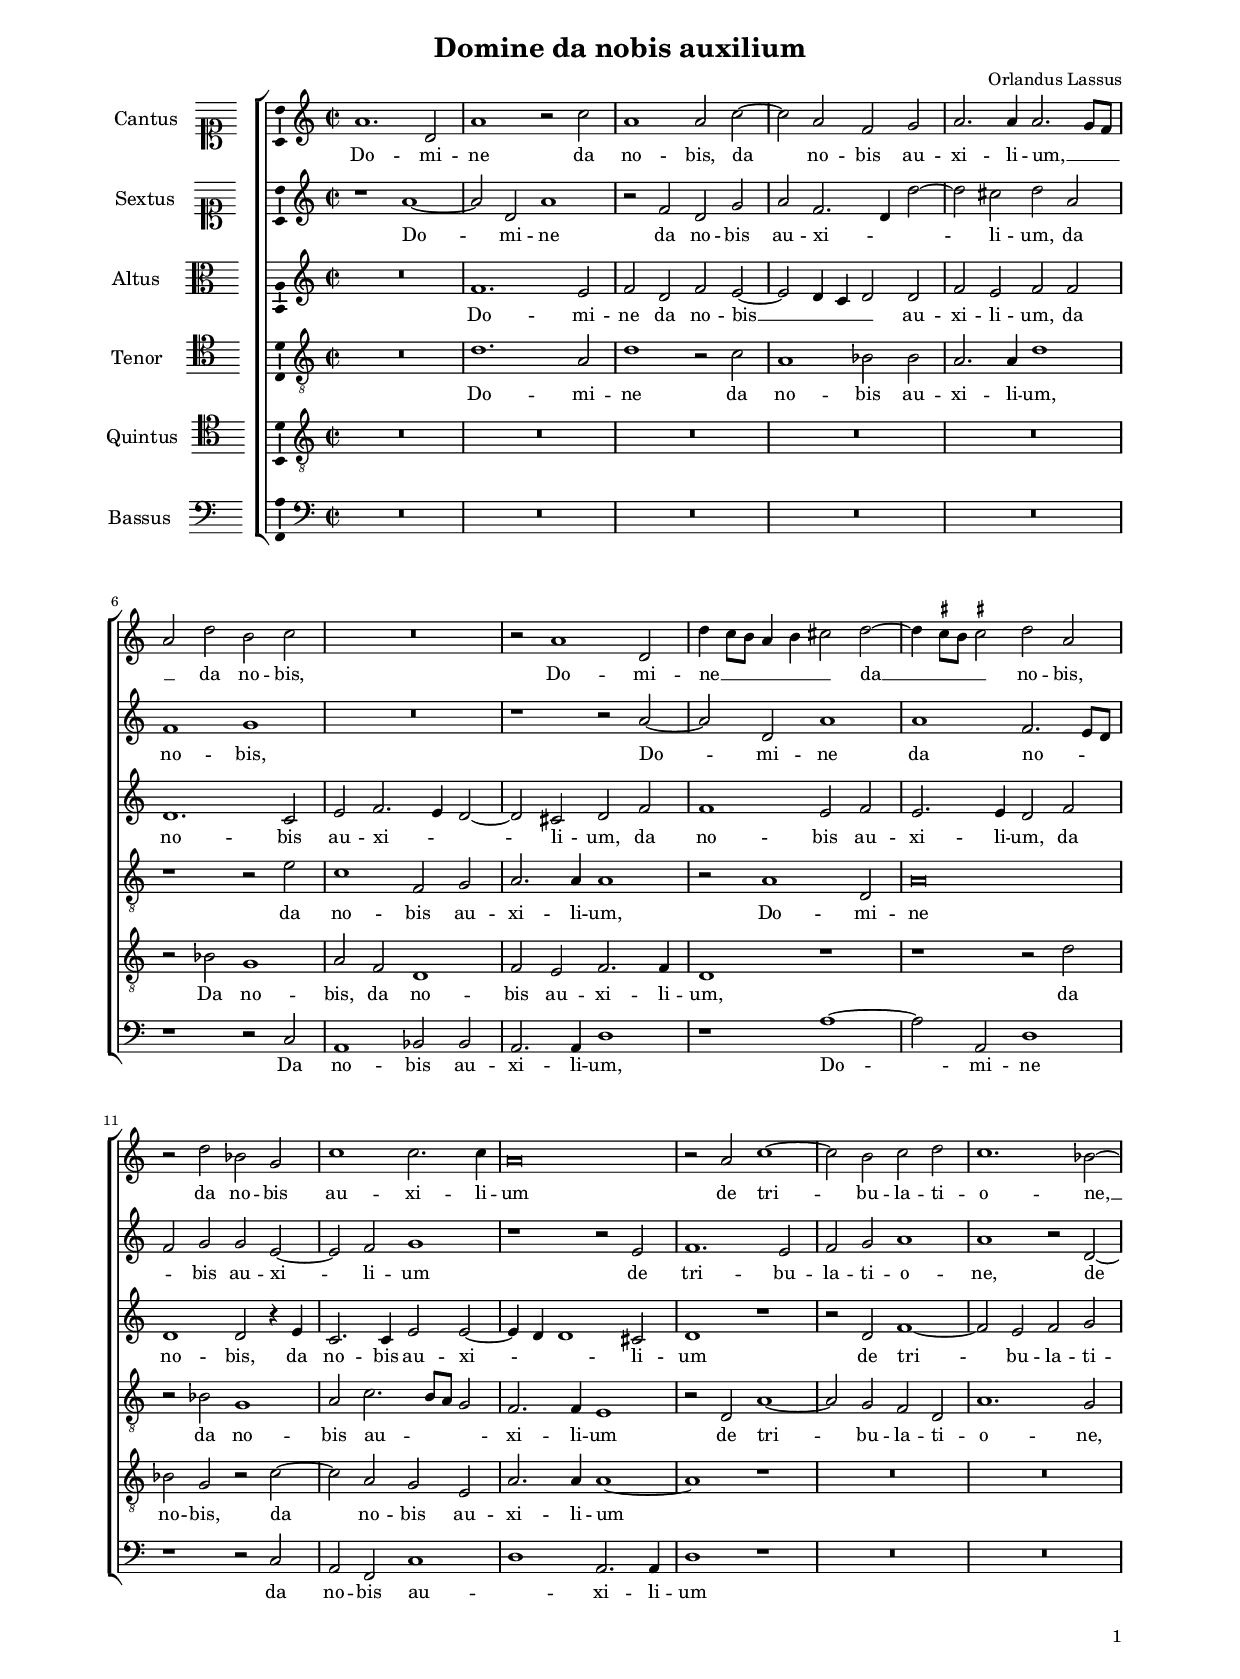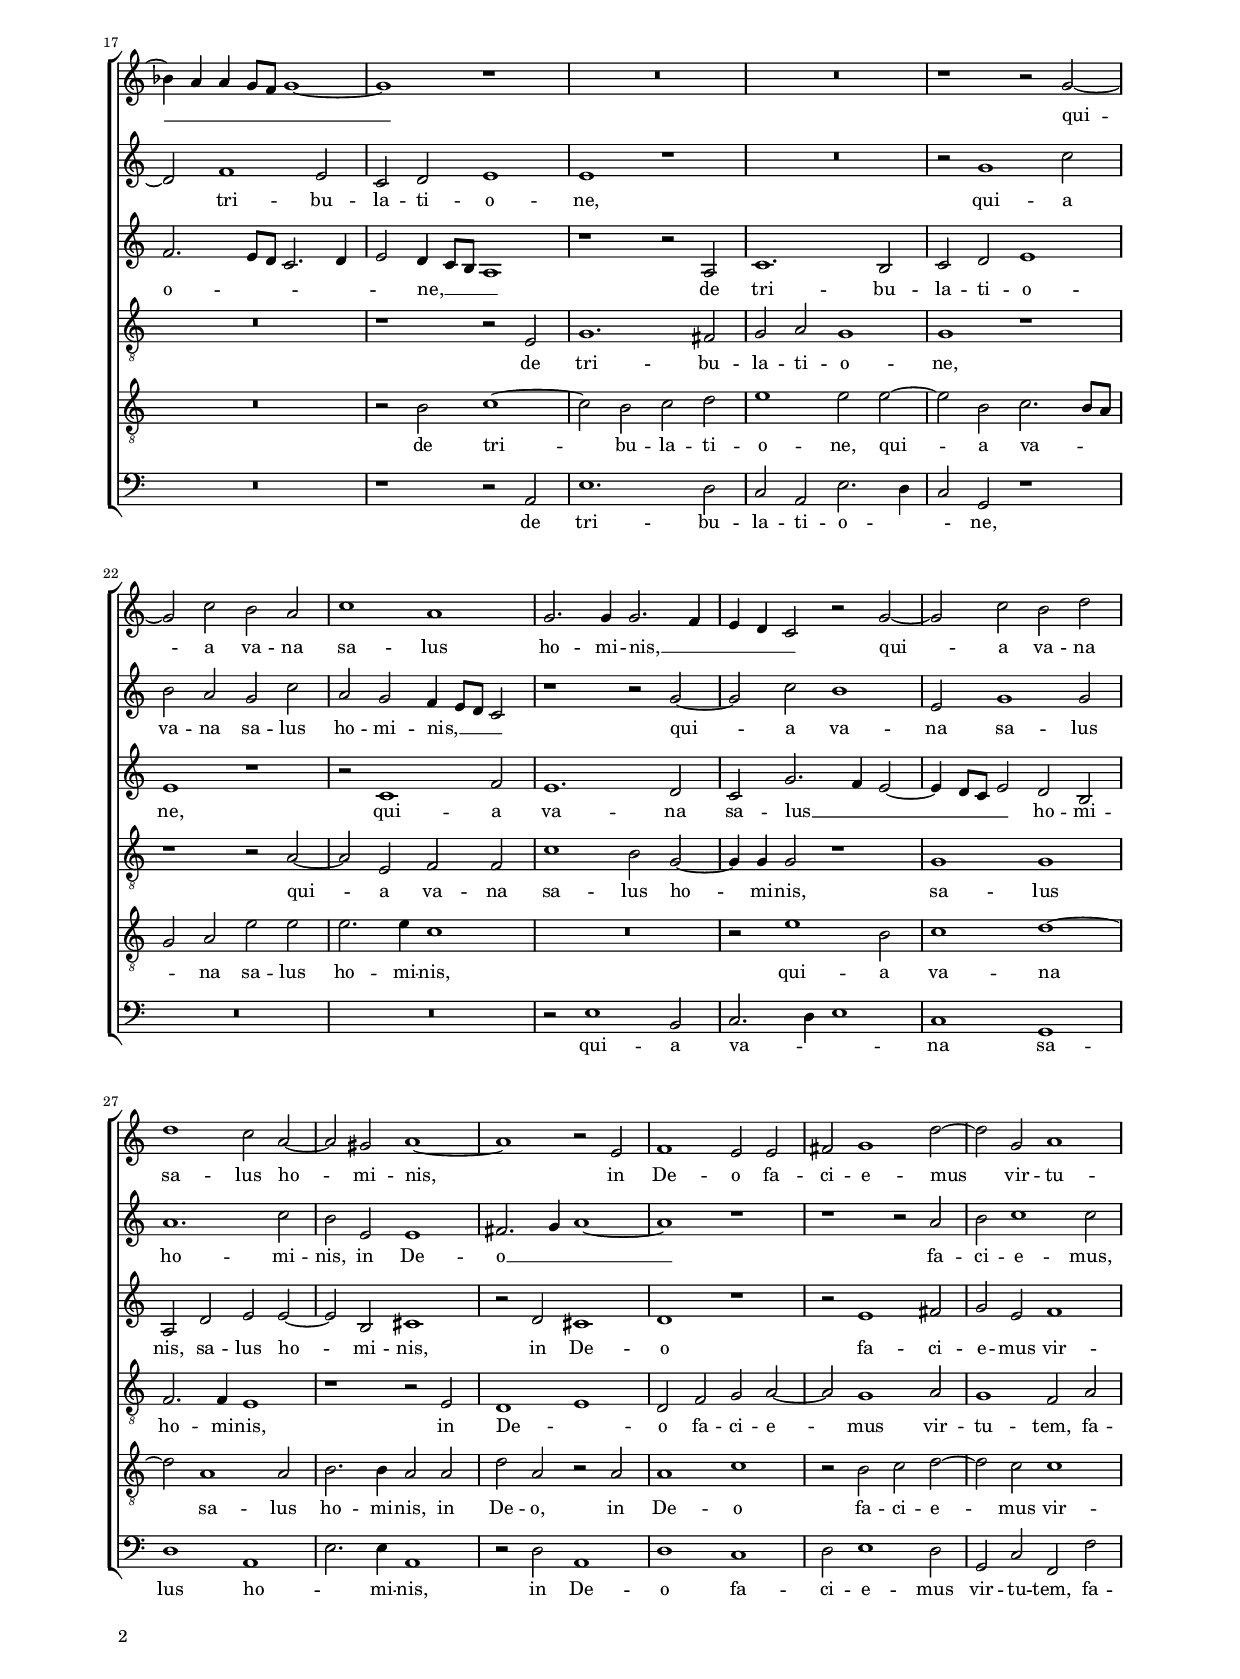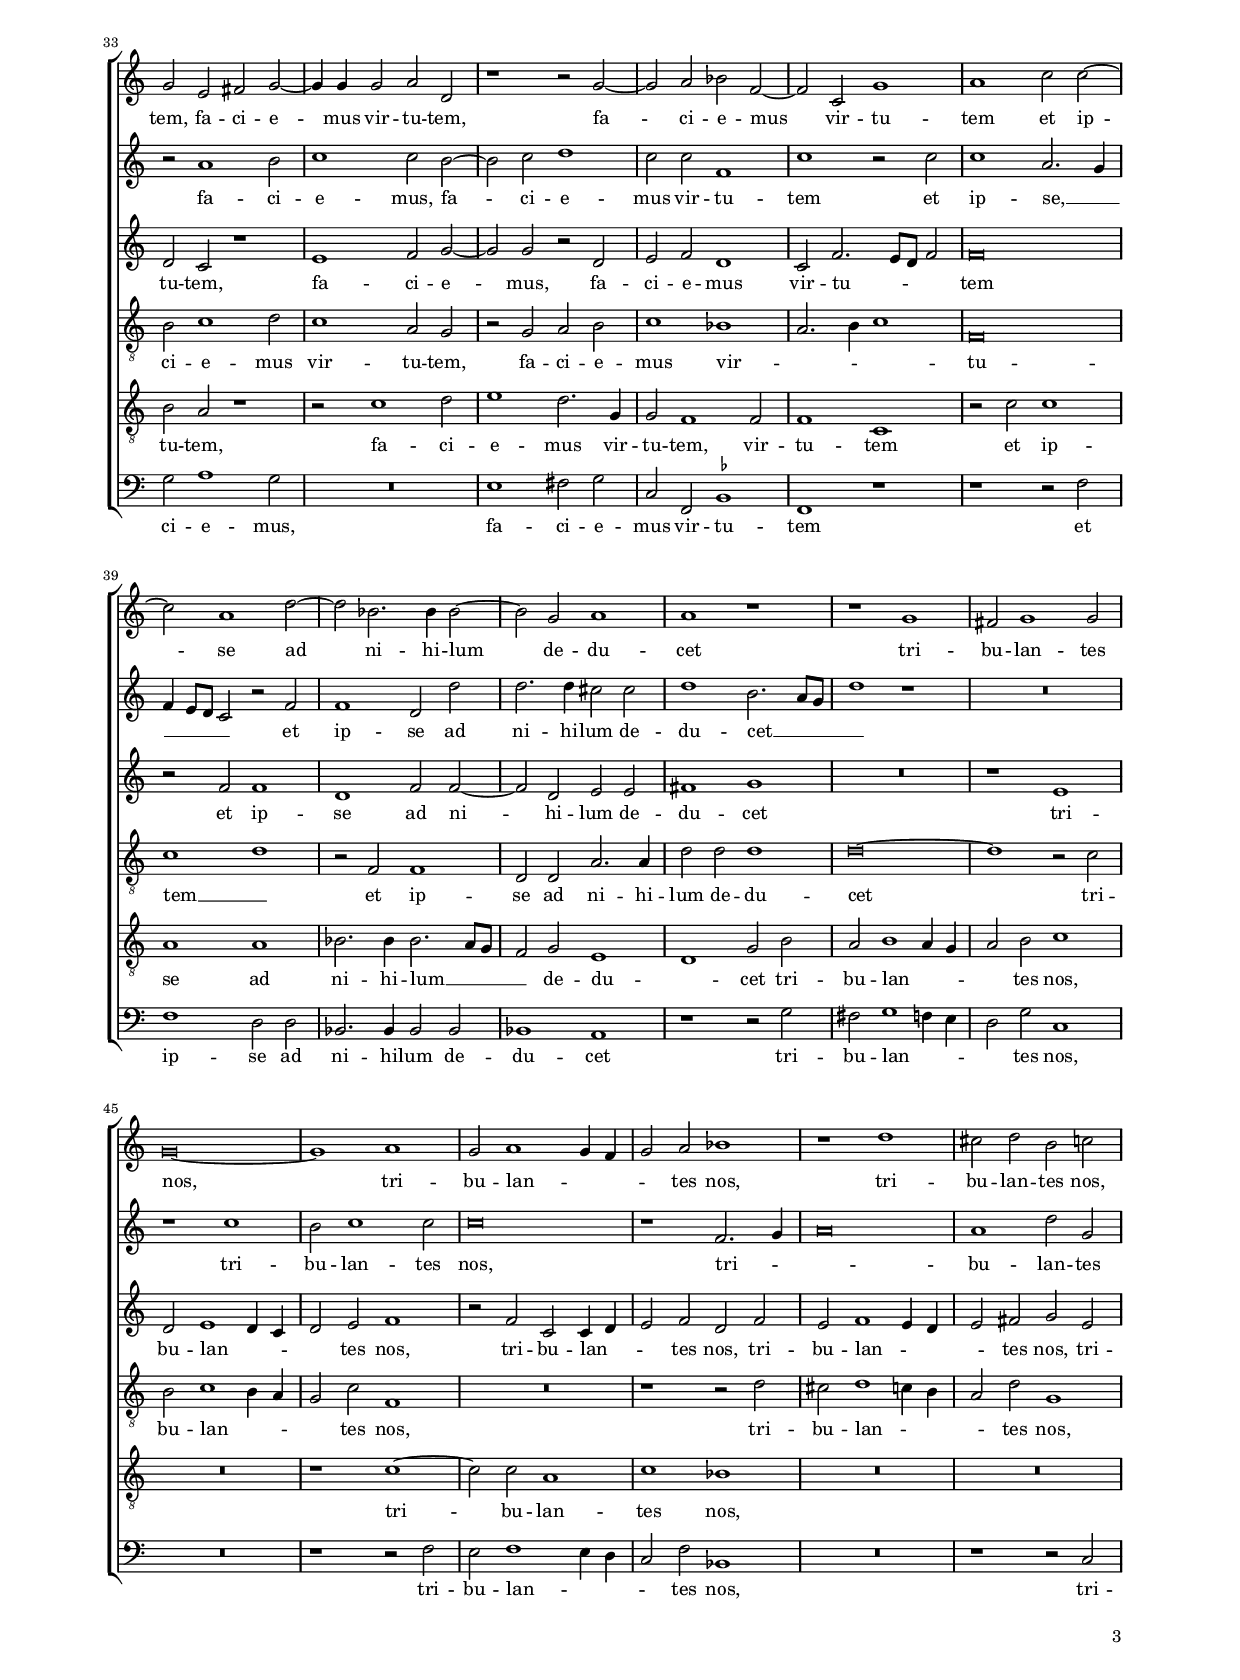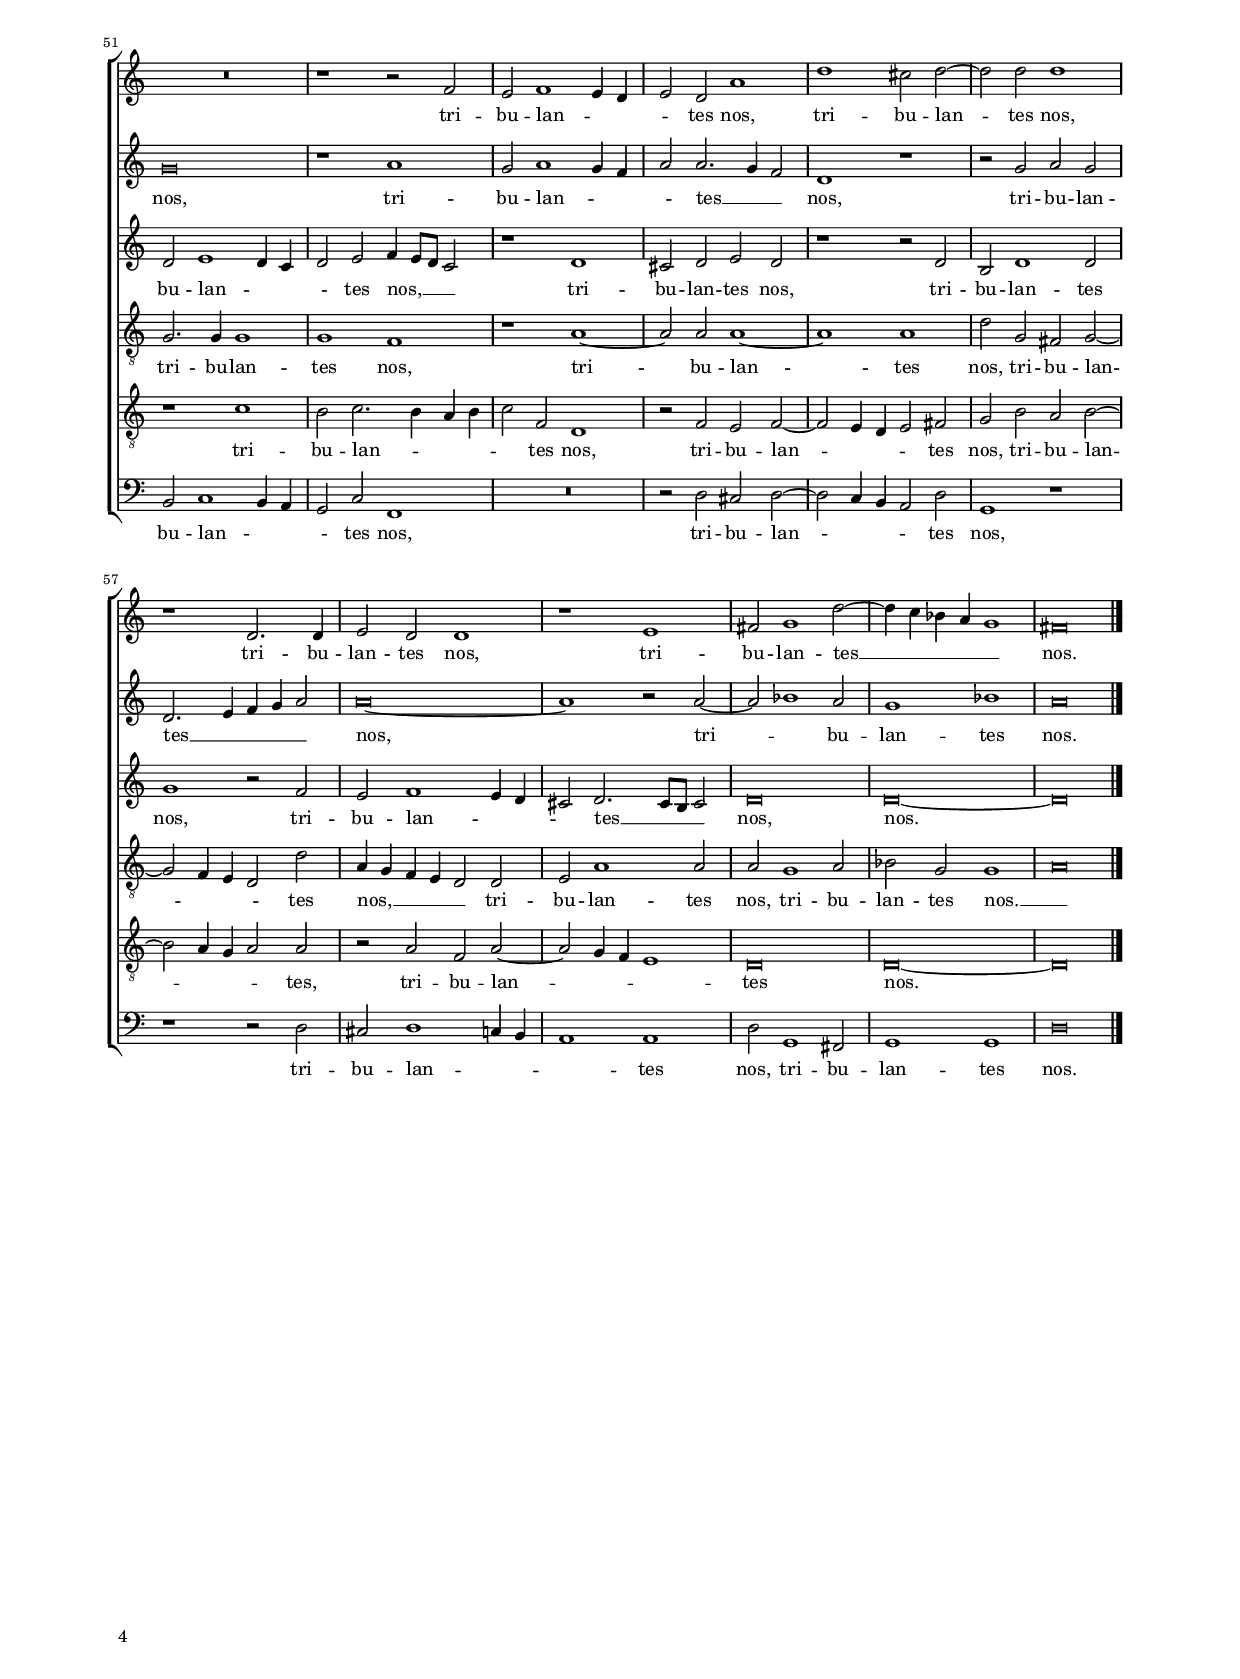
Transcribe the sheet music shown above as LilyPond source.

\header
{
  title="Domine da nobis auxilium"
  composer="Orlandus Lassus"
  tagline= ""
}

\version "2.24.1"
\include "deutsch.ly"
#(set-global-staff-size 15)
% #(set-default-paper-size "letter")
#(ly:set-option 'point-and-click #f)


\paper
	{
	top-margin = 1.5 \cm
	bottom-margin = 0.9 \cm
	left-margin = 2 \cm
	right-margin = 2 \cm
	ragged-bottom = ##f
	ragged-last-bottom = ##t
	print-page-number = ##f
	score-system-spacing = #'((basic-distance . 16) (minimum-distance . 14) (padding . 5) (strechability . 150))
	system-system-spacing = #'((basic-distance . 16) (minimum-distance . 14) (padding . 5) (strechability . 150))
	oddFooterMarkup=\markup   \fill-line { "" \fromproperty #'page:page-number-string }
	evenFooterMarkup=\markup  \fill-line { \fromproperty #'page:page-number-string "" }
	last-bottom-spacing = #'((basic-distance . 12) (minimum-distance . 7) (padding . 4))
%	systems-per-page = 3
%	min-systems-per-page = 3
	}


global = {
	\key c \major
	\time 2/2 \set Score.measureLength = #(ly:make-moment 2/1)
	\skip 1*2*62 \bar "|."
	}

ficta = { \once \set suggestAccidentals = ##t }
	
forget = #(define-music-function (music) (ly:music?) #{
	\accidentalStyle forget
	$music
	\accidentalStyle default
	#})


incipitcantus = \markup { \score {
	{
	\set Staff.instrumentName = \markup { \fontsize #1 "Cantus" }
	\key c \major
	\clef soprano
	s4 \bar ""
	}
	\layout  {
	raggedright = ##t
	indent = 1.6 \cm
	line-width = 2.5 \cm
	\context { \Staff \remove Time_signature_engraver }
	\override Staff.Clef.Y-extent = #'(0 . 0)
	}} \hspace #1 }


incipitsextus = \markup { \score {
	{
	\set Staff.instrumentName = \markup { \fontsize #1 "Sextus" }
	\key c \major
	\clef soprano
	s4 \bar ""
	}
	\layout  {
	raggedright = ##t
	indent = 1.6 \cm
	line-width = 2.5 \cm
	\context { \Staff \remove Time_signature_engraver }
	\override Staff.Clef.Y-extent = #'(0 . 0)
	}} \hspace #1 }
      
      
incipitaltus = \markup { \score {
	{
	\set Staff.instrumentName = \markup { \fontsize #1 "Altus" }
	\key c \major
	\clef alto
	s4 \bar ""
	}
	\layout  {
	raggedright = ##t
	indent = 1.6 \cm
	line-width = 2.5 \cm
	\context { \Staff \remove Time_signature_engraver }
	\override Staff.Clef.Y-extent = #'(0 . 0)
	}} \hspace #1 }


incipittenor = \markup { \score {
	{
	\set Staff.instrumentName = \markup { \fontsize #1 "Tenor" }
	\key c \major
	\clef tenor
	s4 \bar ""
	}
	\layout  {
	raggedright = ##t
	indent = 1.6 \cm
	line-width = 2.5 \cm
	\context { \Staff \remove Time_signature_engraver }
	\override Staff.Clef.Y-extent = #'(0 . 0)
	}} \hspace #1 }
      
      
incipitquintus = \markup { \score {
	{
	\set Staff.instrumentName = \markup { \fontsize #1 "Quintus" }
	\key c \major
	\clef tenor
	s4 \bar ""
	}
	\layout  {
	raggedright = ##t
	indent = 1.6 \cm
	line-width = 2.5 \cm
	\context { \Staff \remove Time_signature_engraver }
	\override Staff.Clef.Y-extent = #'(0 . 0)
	}} \hspace #1 }
      
      
incipitbassus = \markup { \score {
	{
	\set Staff.instrumentName = \markup { \fontsize #1 "Bassus" }
	\key c \major
	\clef bass
	s4 \bar ""
	}
	\layout  {
	raggedright = ##t
	indent = 1.6 \cm
	line-width = 2.5 \cm
	\context { \Staff \remove Time_signature_engraver }
	\override Staff.Clef.Y-extent = #'(0 . 0)
	}} \hspace #1 }


cantus =  \relative c''
	{
	a1. d,2
	a'1 r2 c
	a1 a2 c~
	c2 a f g
%5
	a2. a4 a2. g8 f |
	a2 d h c
	R\breve
	r2 a1 d,2
	d'4 c8 h a4 h cis2 d~
%10
	d4 \ficta cis8 h \ficta cis!2 d a |
	r2 d b g
	c1 c2. c4
	a\breve
	r2 a c1~
%15
	c2 h c d |
	c1. b2~
	b4 a a g8 f g1~
	g1 r
	R\breve
%20
	R\breve |
	r1 r2 g~ \break \noPageBreak
	g2 c h a
	c1 a
	g2. g4 g2. f4
%25
	e4 d c2 r g'~ |
	g2 c h d \break \noPageBreak
	d1 c2 a~
	a2 gis a1~
	a1 r2 e
%30
	f1 e2 e |
	fis2 g1 d'2~
	d2 g, a1 \pageBreak
	g2 e fis g~
	g4 g g2 a d,
%35
	r1 r2 g~ |
	g2 a b f~
	f2 c g'1
	a1 c2 c~ \break \noPageBreak
	c2 a1 d2~
%40
	d2 b2. b4 b2~ |
	b2 g a1
	a1 r
	r1 g
	fis2 g1 g2 \break \noPageBreak
%45
	g\breve~ |
	g1 a
	g2 a1 g4 f
	g2 a b1
	r1 d
%50
	cis2 d h c | \pageBreak
	R\breve
	r1 r2 f,
	e2 f1 e4 d
	e2 d a'1
%55
	d1 cis2 d~ |
	d2 d d1  \break \noPageBreak
	r1 d,2. d4
	e2 d d1
	r1 e
%60
	fis2 g1 d'2~ |
	d4 c b a g1
	fis\breve |
	}


sextus = \relative c''
	{
	r1 a~
	a2 d, a'1
	r2 f d g
	a2 f2. d4 d'2~
%5
	d2 cis d a |
	f1 g
	R\breve
	r1 r2 a~
	a2 d, a'1
%10
	a1 f2. e8 d |
	f2 g g e~
	e2 f g1
	r1 r2 e
	f1. e2
%15
	f2 g a1 |
	a1 r2 d,~
	d2 f1 e2
	c2 d e1
	e1 r
%20
	R\breve |
	r2 g1 c2
	h2 a g c
	a2 g f4 e8 d c2
	r1 r2 g'~
%25
	g2 c h1 |
	e,2 g1 g2
	a1. c2
	h2 e, e1
	fis2. g4 a1~
%30
	a1 r |
	r1 r2 a
	h2 c1 c2
	r2 a1 h2
	c1 c2 h~
%35
	h2 c d1 |
	c2 c f,1
	c'1 r2 c
	c1 a2. g4
	f4 e8 d c2 r f
%40
	f1 d2 d' |
	d2. d4 cis2 cis
	d1 h2. a8 g
	d'1 r
	R\breve
%45
	r1 c |
	h2 c1 c2
	c\breve
	r1 f,2. g4
	a\breve
%50
	a1 d2 g, |
	g\breve
	r1 a
	g2 a1 g4 f
	a2 a2. g4 f2
%55
	d1 r |
	r2 g a g
	d2. e4 f g a2
	a\breve~
	a1 r2 a~
%60
	a2 b1 a2 |
	g1 b
	a\breve |
	}


altus =  \relative c'
	{
	R\breve
	f1. e2
	f2 d f e~
	e2 d4 c d2 d
%5
	f2 e f f |
	d1. c2
	e2 f2. e4 d2~
	d2 cis d f
	f1 e2 f
%10
	e2. e4 d2 f |
	d1 d2 r4 e
	c2. c4 e2 e~
	e4 d d1 cis2
	d1 r
%15
	r2 d f1~ |
	f2 e f g
	f2. e8 d c2. d4
	e2 d4 c8 h a1
	r1 r2 a
%20
	c1. h2 |
	c2 d e1
	e1 r
	r2 c1 f2
	e1. d2
%25
	c2 g'2. f4 e2~ |
	e4 d8 c e2 d h
	a2 d e e~
	e2 h cis1
	r2 d cis1
%30
	d1 r |
	r2 e1 fis2
	g2 e f1
	d2 c r1
	e1 f2 g~
%35
	g2 g r d |
	e2 f d1
	c2 f2. e8 d f2
	f\breve
	r2 f f1
%40
	d1 f2 f~ |
	f2 d e e
	fis1 g
	R\breve
	r1 e
%45
	d2 e1 d4 c |
	d2 e f1
	r2 f c c4 d
	e2 f d f
	e2 f1 e4 d
%50
	e2 fis g e |
	d2 e1 d4 c
	d2 e f4 e8 d c2
	r1 d
	cis2 d e d
%55
	r1 r2 d |
	h2 d1 d2
	g1 r2 f
	e2 f1 e4 d
	cis2 d2. cis8 h cis2
%60
	d\breve |
	d\breve~
	d\breve |
	}


tenor =  \relative c'
	{
	R\breve
	d1. a2
	d1 r2 c
	a1 b2 b
%5
	a2. a4 d1 |
	r1 r2 e
	c1 f,2 g
	a2. a4 a1
	r2 a1 d,2
%10
	a'\breve |
	r2 b g1
	a2 c2. h8 a g2
	f2. f4 e1
	r2 d a'1~
%15
	a2 g f d |
	a'1. g2
	R\breve
	r1 r2 e
	g1. fis2
%20
	g2 a g1 |
	g1 r
	r1 r2 a~
	a2 e f f
	c'1 h2 g~
%25
	g4 g g2 r1 |
	g1 g
	f2. f4 e1
	r1 r2 e
	d1 e
%30
	d2 f g a~ |
	a2 g1 a2
	g1 f2 a
	h2 c1 d2
	c1 a2 g
%35
	r2 g a h |
	c1 b
	a2. h4 c1
	f,\breve
	c'1 d
%40
	r2 f, f1
	d2 d a'2. a4
	d2 d d1
	d\breve~
	d1 r2 c
%45
	h2 c1 h4 a |
	g2 c f,1
	R\breve
	r1 r2 d'
	cis2 d1 c4 h
%50
	a2 d g,1 |
	g2. g4 g1
	g1 f
	r1 a~
	a2 a a1~
%55
	a1 a |
	d2 g, fis g~
	g2 f4 e d2 d'
	a4 g f e d2 d
	e2 a1 a2
%60
	a2 g1 a2 |
	b2 g g1
	a\breve |
	}


quintus  =  \relative c'
	{
	R\breve
	R\breve
	R\breve
	R\breve
%5
	R\breve |
	r2 b g1
	a2 f d1
	f2 e f2. f4
	d1 r
%10
	r1 r2 d' |
	b2 g r c~
	c2 a g e
	a2. a4 a1~
	a1 r
%15
	R\breve |
	R\breve
	R\breve
	r2 h c1~
	c2 h c d
%20
	e1 e2 e~ |
	e2 h c2. h8 a
	g2 a e' e
	e2. e4 c1
	R\breve
%25
	r2 e1 h2 |
	c1 d~
	d2 a1 a2
	h2. h4 a2 a
	d2 a r a
%30
	a1 c |
	r2 h c d~
	d2 c c1
	h2 a r1
	r2 c1 d2
%35
	e1 d2. g,4 |
	g2 f1 f2
	f1 c
	r2 c' c1
	a1 a
%40
	b2. b4 b2. a8 g |
	f2 g e1
	d1 g2 h
	a2 h1 a4 g
	a2 h c1
%45
	R\breve |
	r1 c~
	c2 c a1
	c1 b
	R\breve
%50
	R\breve |
	r1 c
	h2 c2. h4 a h
	c2 f, d1
	r2 f e f~
%55
	f2 e4 d e2 fis |
	g2 h a h~
	h2 a4 g a2 a
	r2 a f a~
	a2 g4 f e1
%60
	d\breve |
	d\breve~
	d\breve |
	}


bassus  =  \relative c
	{
	R\breve
	R\breve
	R\breve
	R\breve
%5
	R\breve |
	r1 r2 c
	a1 b2 b
	a2. a4 d1
	r1 a'~
%10
	a2 a, d1 |
	r1 r2 c
	a2 f c'1
	d1 a2. a4
	d1 r
%15
	R\breve |
	R\breve
	R\breve
	r1 r2 a
	e'1. d2
%20
	c2 a e'2. d4 |
	c2 g r1
	R\breve
	R\breve
	r2 e'1 h2
%25
	c2. d4 e1 |
	c1 g
	d'1 a
	e'2. e4 a,1
	r2 d a1
%30
	d1 c |
	d2 e1 d2
	g,2 c f, f'
	g2 a1 g2
	R\breve
%35
	e1 fis2 g |
	c,2 f, \ficta b1
	f1 r
	r1 r2 f'
	f1 d2 d
%40
	b2. b4 b2 b |
	b1 a
	r1 r2 g'
	fis2 g1 f4 e
	d2 g c,1
%45
	R\breve |
	r1 r2 f
	e2 f1 e4 d
	c2 f b,1
	R\breve
%50
	r1 r2 c |
	h2 c1 h4 a
	g2 c f,1
	R\breve
	r2 d' cis d~
%55
	d2 c4 h a2 d |
	g,1 r
	r1 r2 d'
	cis2 d1 c4 h
	a1 a
%60
	d2 g,1 fis2 |
	g1 g
	d'\breve |
	}


lyricscantus = \lyricmode {
	Do -- mi -- ne da no -- bis,
	da no -- bis au -- xi -- li -- um, __ _ _ _
	da no -- bis,
	Do -- mi -- ne __ _ _ _ _ _ 
	da __ _ _ _ no -- bis,
	da no -- bis au -- xi -- li -- um
	de tri -- bu -- la -- ti -- o -- ne, __ _ _ _ _ _
	qui -- a va -- na sa -- lus ho -- mi -- nis, __ _ _ _ _
	qui -- a va -- na sa -- lus ho -- mi -- nis,
	in De -- o fa -- ci -- e -- mus vir -- tu -- tem,
	fa -- ci -- e -- mus vir -- tu -- tem,
	fa -- ci -- e -- mus vir -- tu -- tem
	et ip -- se ad ni -- hi -- lum de -- du -- cet
	tri -- bu -- lan -- tes nos,
	tri -- bu -- lan -- _ _ _ tes nos,
	tri -- bu -- lan -- tes nos,
	tri -- bu -- lan -- _ _ _ tes nos,
	tri -- bu -- lan -- tes nos,
	tri -- bu -- lan -- tes nos,
	tri -- bu -- lan -- tes __ _ _ _ _ nos.
	}


lyricssextus = \lyricmode {
	Do -- mi -- ne da no -- bis au -- xi -- _ _ li -- um,
	da no -- bis,
	Do -- mi -- ne
	da no -- _ _ _ bis au -- xi -- li -- um
	de tri -- bu -- la -- ti -- o -- ne,
	de tri -- bu -- la -- ti -- o -- ne,
	qui -- a va -- na sa -- lus ho -- mi -- nis, __ _ _ _
	qui -- a va -- na sa -- lus ho -- mi -- nis,
	in De -- o __ _ _ fa -- ci -- e -- mus,
	fa -- ci -- e -- mus,
	fa -- ci -- e -- mus vir -- tu -- tem
	et ip -- se, __ _ _ _ _ _ 
	et ip -- se ad ni -- hi -- lum de -- du -- cet __ _ _ _
	tri -- bu -- lan -- tes nos,
	tri -- _ _ bu -- lan -- tes nos,
	tri -- bu -- lan -- _ _ _ tes __ _ _ nos,
	tri -- bu -- lan -- tes __ _ _ _ _ nos,
	tri -- _ bu -- lan -- tes nos.
	}


lyricsaltus = \lyricmode {
	Do -- mi -- ne da no -- bis __ _ _ _ au -- xi -- li -- um,
	da no -- bis au -- xi -- _ _ li -- um,
	da no -- bis au -- xi -- li -- um,
	da no -- bis,
	da no -- bis au -- xi -- _ _ li -- um
	de tri -- bu -- la -- ti -- o -- _ _ _ _ _ ne, __ _ _ _
	de tri -- bu -- la -- ti -- o -- ne,
	qui -- a va -- na sa -- lus __ _ _ _ _ _ ho -- mi -- nis,
	sa -- lus ho -- mi -- nis,
	in De -- o fa -- ci -- e -- mus vir -- tu -- tem,
	fa -- ci -- e -- mus,
	fa -- ci -- e -- mus vir -- tu -- _ _ _ tem
	et ip -- se ad ni -- hi -- lum de -- du -- cet
	tri -- bu -- lan -- _ _ _ tes nos,
	tri -- bu -- lan -- _ _ tes nos,
	tri -- bu -- lan -- _ _ _ tes nos,
	tri -- bu -- lan -- _ _ _ tes nos, __ _ _ _
	tri -- bu -- lan -- tes nos,
	tri -- bu -- lan -- tes nos,
	tri -- bu -- lan -- _ _ _ tes __ _ _ _ nos,
	nos.
	}
	

lyricstenor = \lyricmode {
	Do -- mi -- ne da no -- bis au -- xi -- li -- um,
	da no -- bis au -- xi -- li -- um,
	Do -- mi -- ne
	da no -- bis au -- _ _ _ xi -- li -- um
	de tri -- bu -- la -- ti -- o -- ne,
	de tri -- bu -- la -- ti -- o -- ne,
	qui -- a va -- na sa -- lus ho -- mi -- nis,
	sa -- lus ho -- mi -- nis,
	in De -- _ o fa -- ci -- e -- mus vir -- tu -- tem,
	fa -- ci -- e -- mus vir -- tu -- tem,
	fa -- ci -- e -- mus vir -- _ _ _ tu -- tem __ _
	et ip -- se ad ni -- hi -- lum de -- du -- cet
	tri -- bu -- lan -- _ _ _ tes nos,
	tri -- bu -- lan -- _ _ _ tes nos,
	tri -- bu -- lan -- tes nos,
	tri -- bu -- lan -- tes nos,
	tri -- bu -- lan -- _ _ _ tes nos, __ _ _ _ _ 
	tri -- bu -- lan -- tes nos,
	tri -- bu -- lan -- tes nos. __ _
	}


lyricsquintus = \lyricmode {
	Da no -- bis,
	da no -- bis au -- xi -- li -- um,
	da no -- bis,
	da no -- bis au -- xi -- li -- um
	de tri -- bu -- la -- ti -- o -- ne,
	qui -- a va -- _ _ _ na sa -- lus ho -- mi -- nis,
	qui -- a va -- na sa -- lus ho -- mi -- nis,
	in De -- o,
	in De -- o fa -- ci -- e -- mus vir -- tu -- tem,
	fa -- ci -- e -- mus vir -- tu -- tem,
	vir -- tu -- tem
	et ip -- se ad ni -- hi -- lum __ _ _ _ de -- du -- _ cet
	tri -- bu -- lan -- _ _ _ tes nos,
	tri -- bu -- lan -- tes nos,
	tri -- bu -- lan -- _ _ _ _ tes nos,
	tri -- bu -- lan -- _ _ _ tes nos,
	tri -- bu -- lan -- _ _ _ tes,
	tri -- bu -- lan -- _ _ _ tes nos.
	}


lyricsbassus = \lyricmode {
	Da no -- bis au -- xi -- li -- um,
	Do -- mi -- ne da no -- bis au -- _ xi -- li -- um
	de tri -- bu -- la -- ti -- o -- _ _ ne,
	qui -- a va -- _ _ na sa -- lus ho -- _ mi -- nis,
	in De -- o fa -- ci -- e -- mus vir -- tu -- tem,
	fa -- ci -- e -- mus,
	fa -- ci -- e -- mus vir -- tu -- tem
	et ip -- se ad ni -- hi -- lum de -- du -- cet
	tri -- bu -- lan -- _ _ _ tes nos,
	tri -- bu -- lan -- _ _ _ tes nos,
	tri -- bu -- lan -- _ _ _ tes nos,
	tri -- bu -- lan -- _ _ _ tes nos,
	tri -- bu -- lan -- _ _ _ tes nos,
	tri -- bu -- lan -- tes nos.
	}


\score
{  
	\transpose c c {
	\new ChoirStaff \with { \override StaffGrouper.staff-staff-spacing.basic-distance = #11.5 }
	<<

	\new Staff << \global
	\new Voice="v1" {
		\set Staff.instrumentName=\incipitcantus
		\set Staff.midiInstrument = "reed organ"
		\clef violin
		\cantus }
	\new Lyrics \lyricsto "v1" {\lyricscantus }
	>>


	\new Staff << \global
	\new Voice="v6" {
		\set Staff.instrumentName=\incipitsextus
		\set Staff.midiInstrument = "reed organ"
		\clef violin 
		\sextus}
	\new Lyrics \lyricsto "v6" {\lyricssextus }
	>>


	\new Staff << \global
	\new Voice="v2" {
		\set Staff.instrumentName=\incipitaltus
		\set Staff.midiInstrument = "reed organ"
		\clef violin 
		\altus}
	\new Lyrics \lyricsto "v2" {\lyricsaltus }
	>>


	\new Staff << \global
	\new Voice="v3" {
		\set Staff.instrumentName=\incipittenor
		\set Staff.midiInstrument = "reed organ"
		\clef "G_8"
		\tenor }
	\new Lyrics \lyricsto "v3" {\lyricstenor }
	>>


	\new Staff << \global
	\new Voice="v5" {
		\set Staff.instrumentName=\incipitquintus
		\set Staff.midiInstrument = "reed organ"
		\clef "G_8"
		\quintus}
	\new Lyrics \lyricsto "v5" {\lyricsquintus }
	>>


	\new Staff << \global
	\new Voice="v4" {
		\set Staff.instrumentName=\incipitbassus
		\set Staff.midiInstrument = "reed organ"
		\clef bass 
		\bassus }
	\new Lyrics \lyricsto "v4" {\lyricsbassus}
	>>

	>>
	} % transpose

	\layout
	{
	indent = 2.5 \cm
%	\context { \Lyrics \override VerticalAxisGroup.nonstaff-relatedstaff-spacing.padding = #2 }
%	\context { \Lyrics \override LyricText.font-size = #1 }
	\context { \Staff \override TimeSignature.break-visibility = #end-of-line-invisible }
	\context { \Staff \consists Ambitus_engraver }
	\context { \Score \override BarNumber.padding = #2 }
	\context { \Voice \override NoteHead.style = #'baroque }
	}

\midi
	{
	\tempo 2 = 90
	}

}


% EOF
